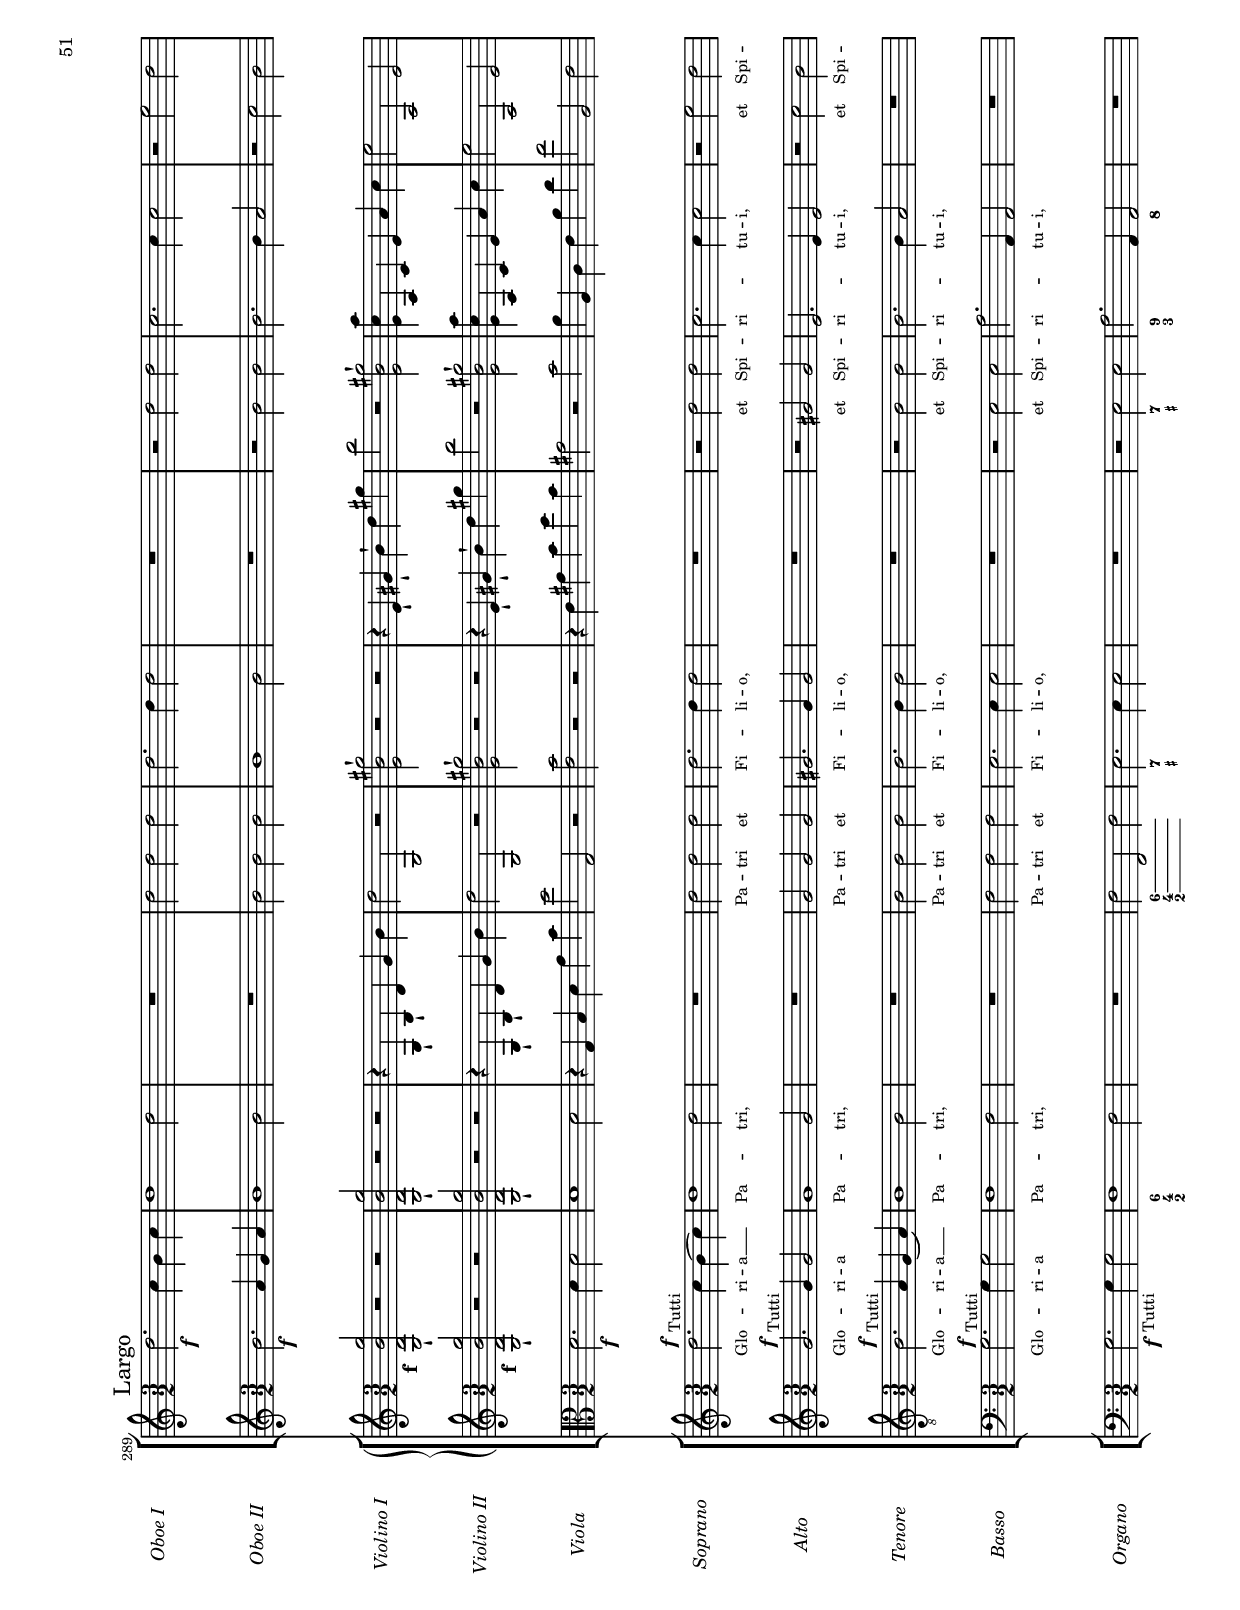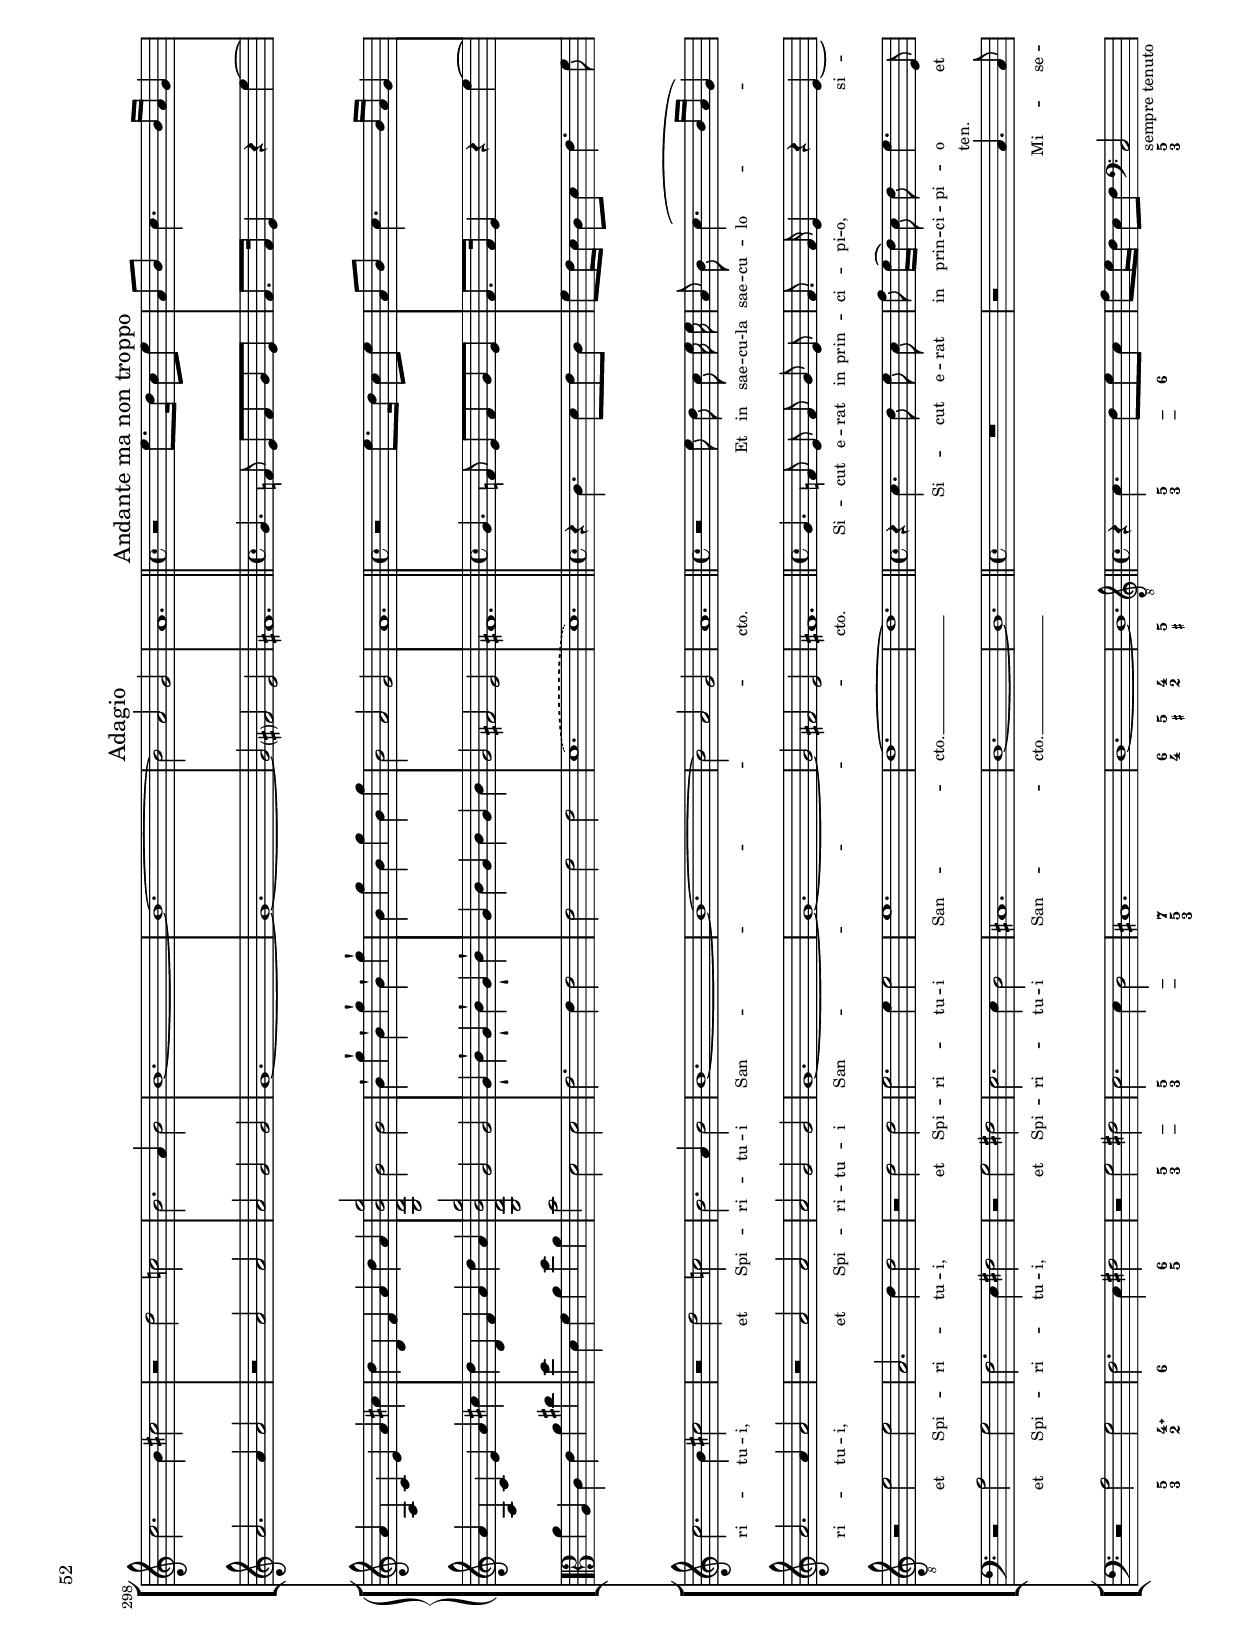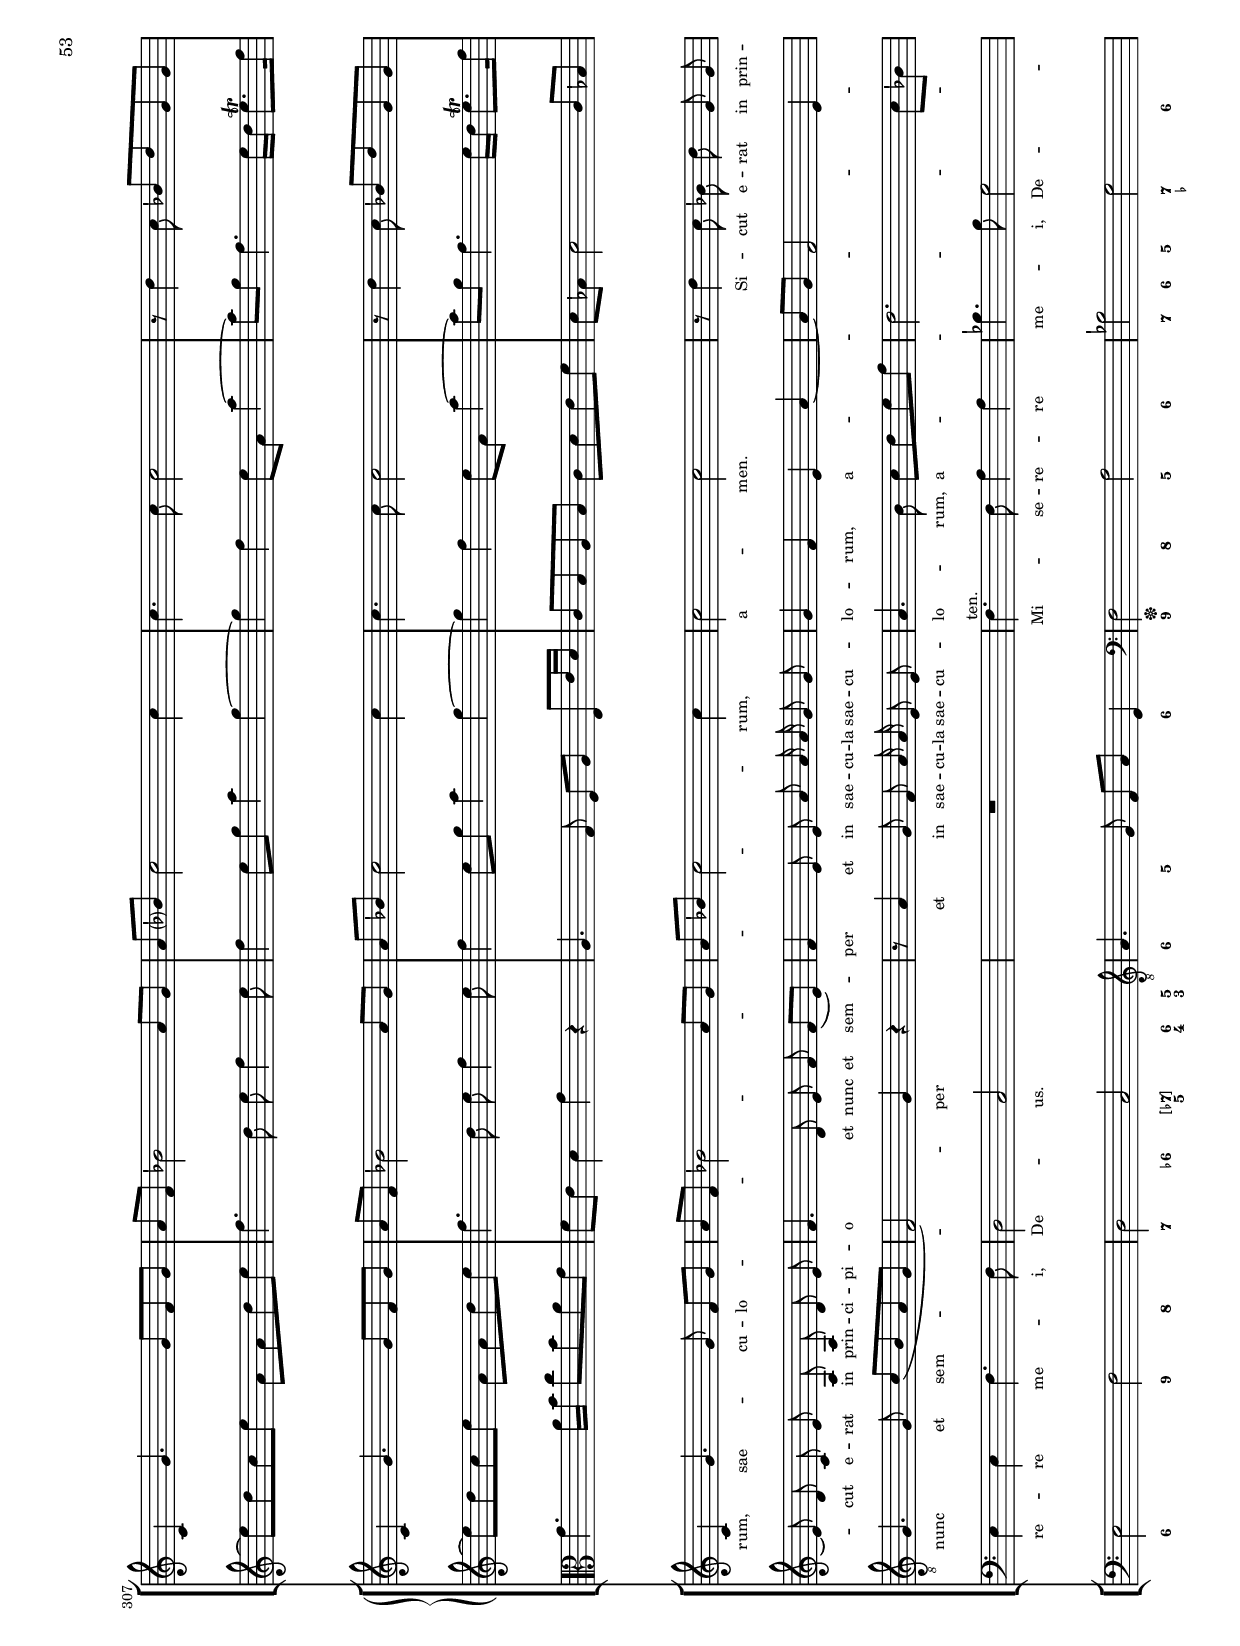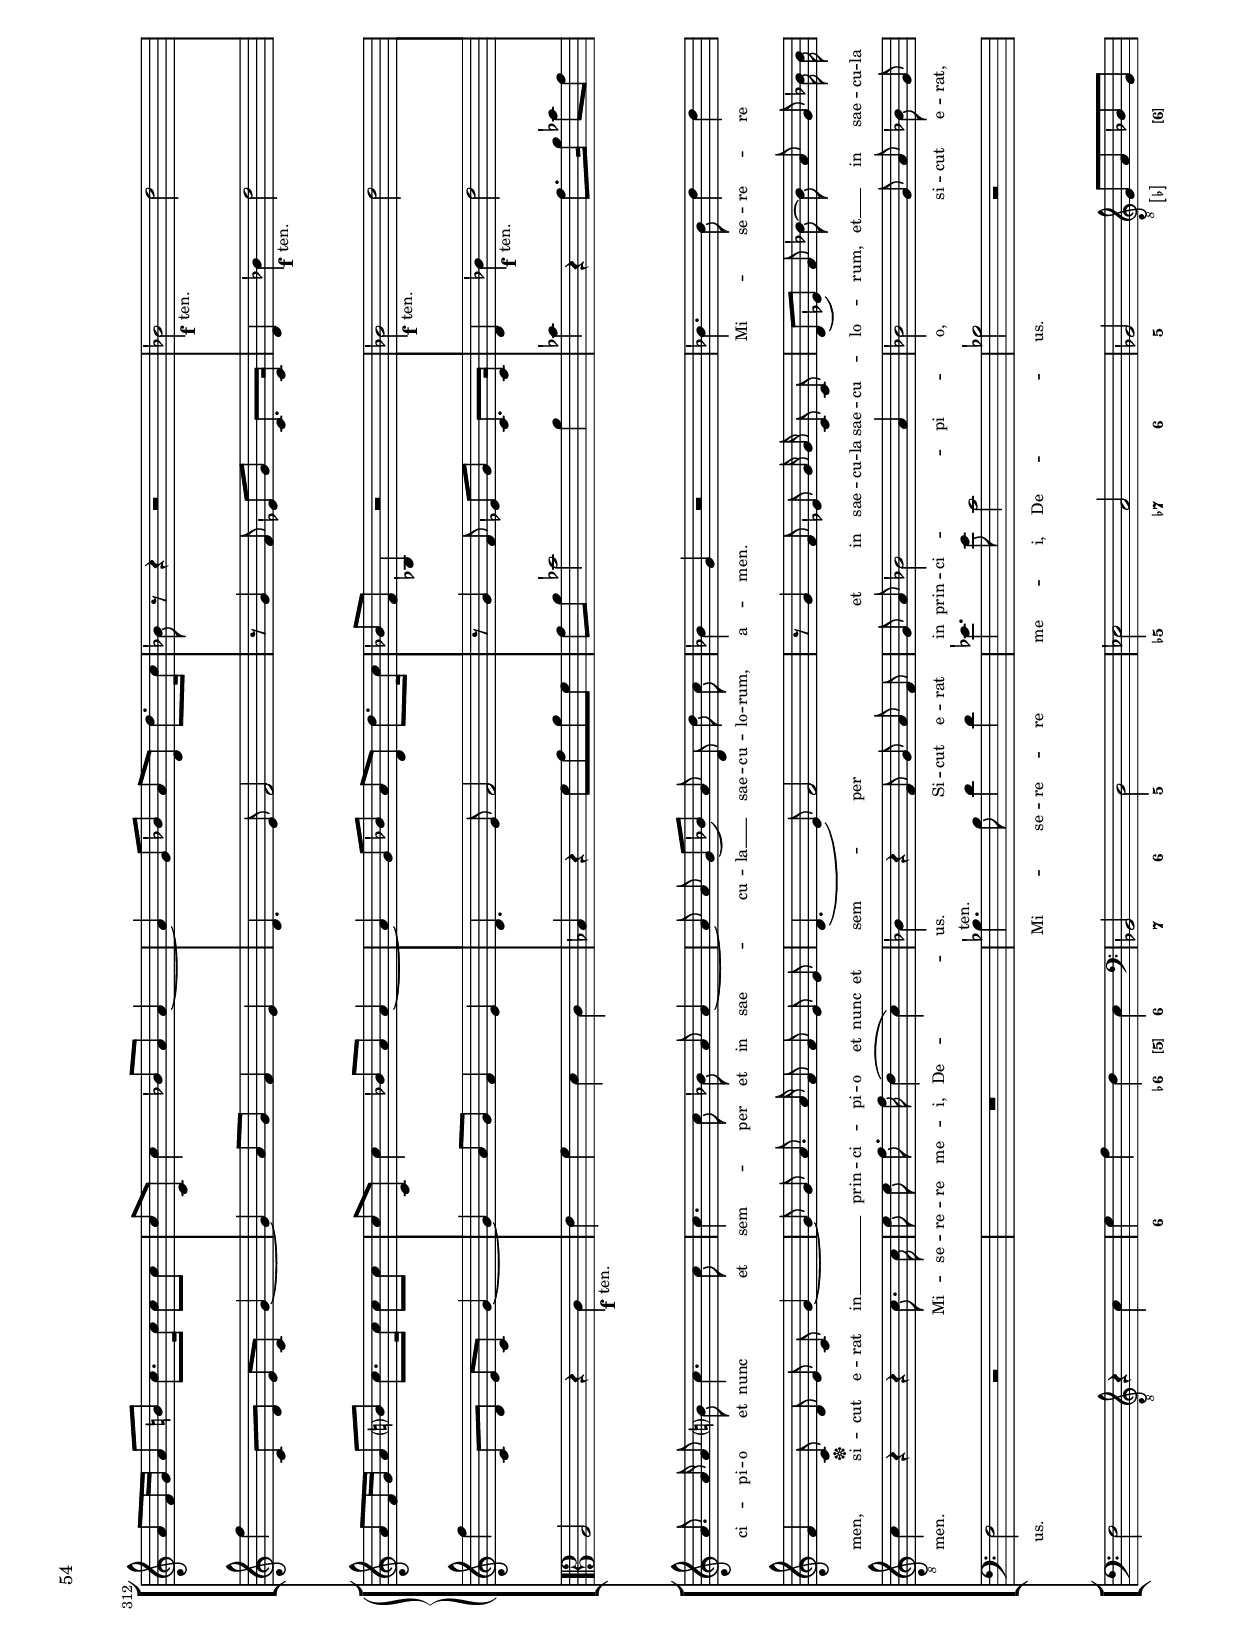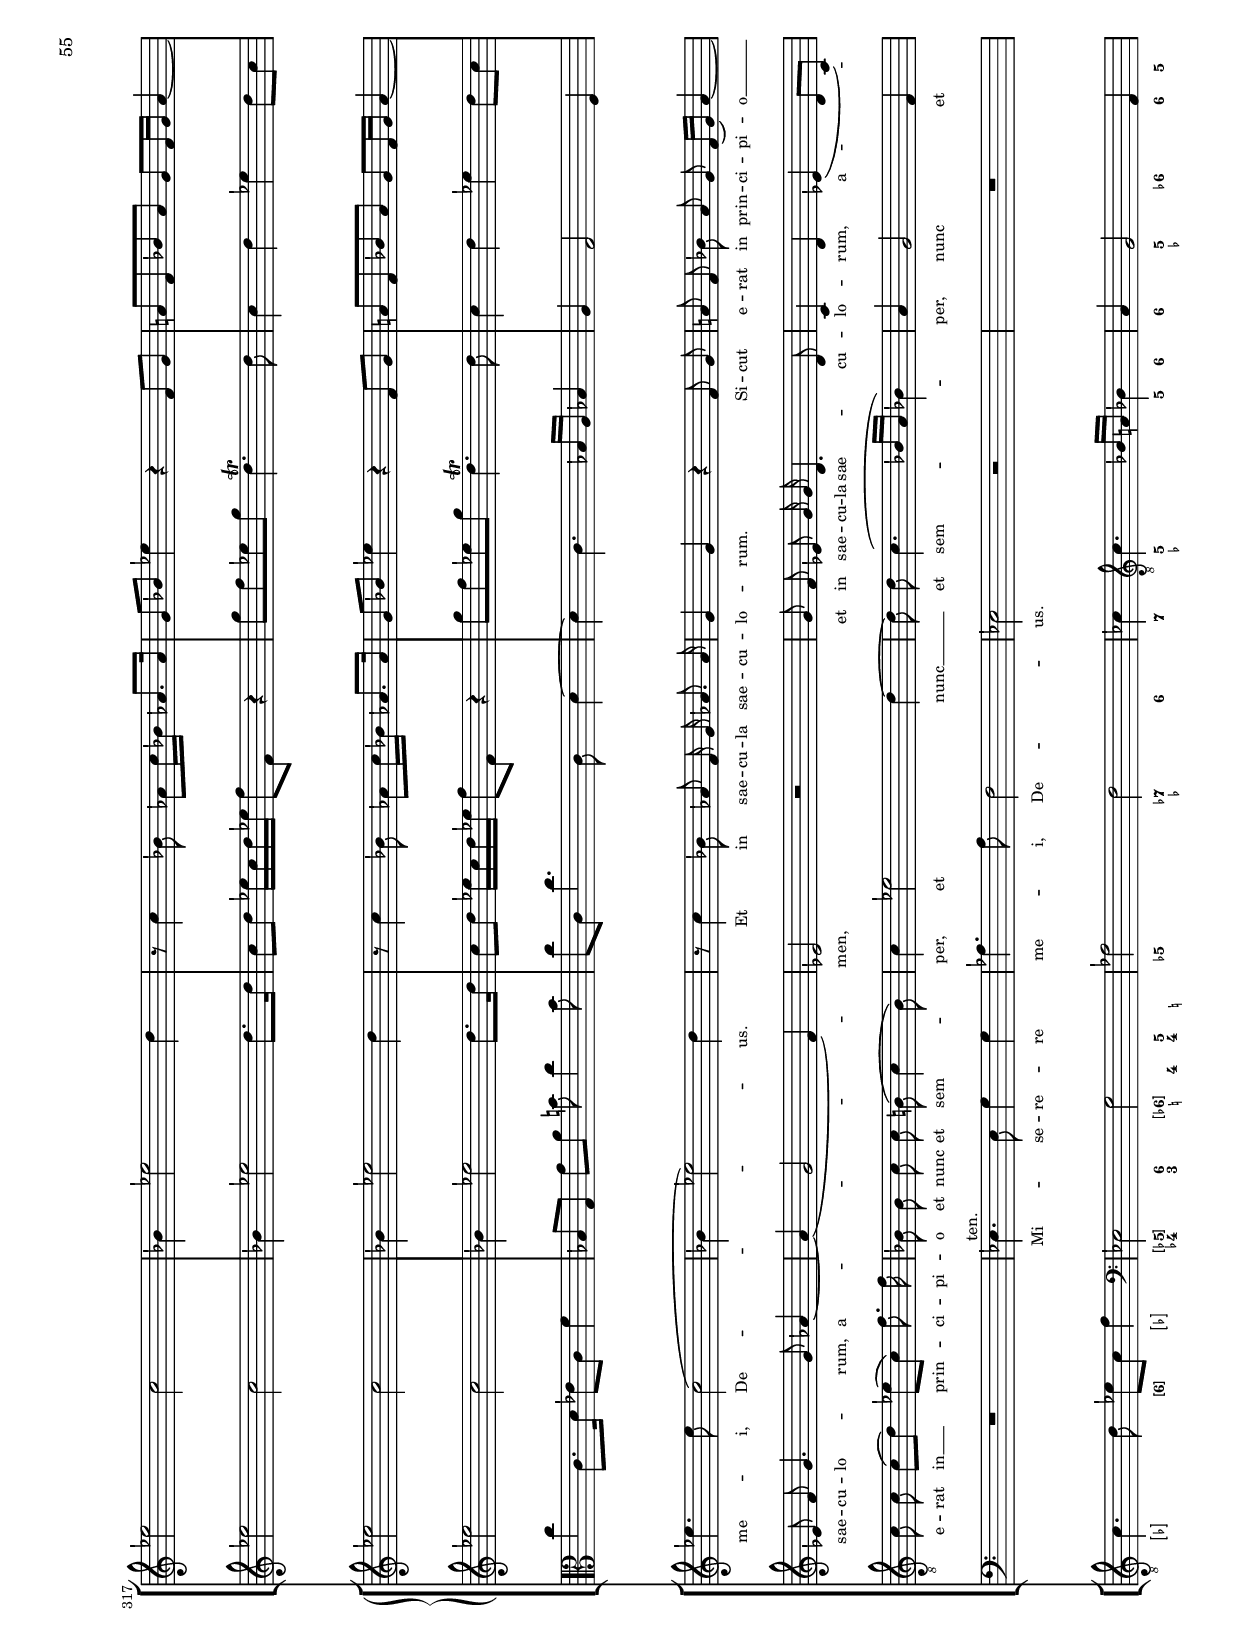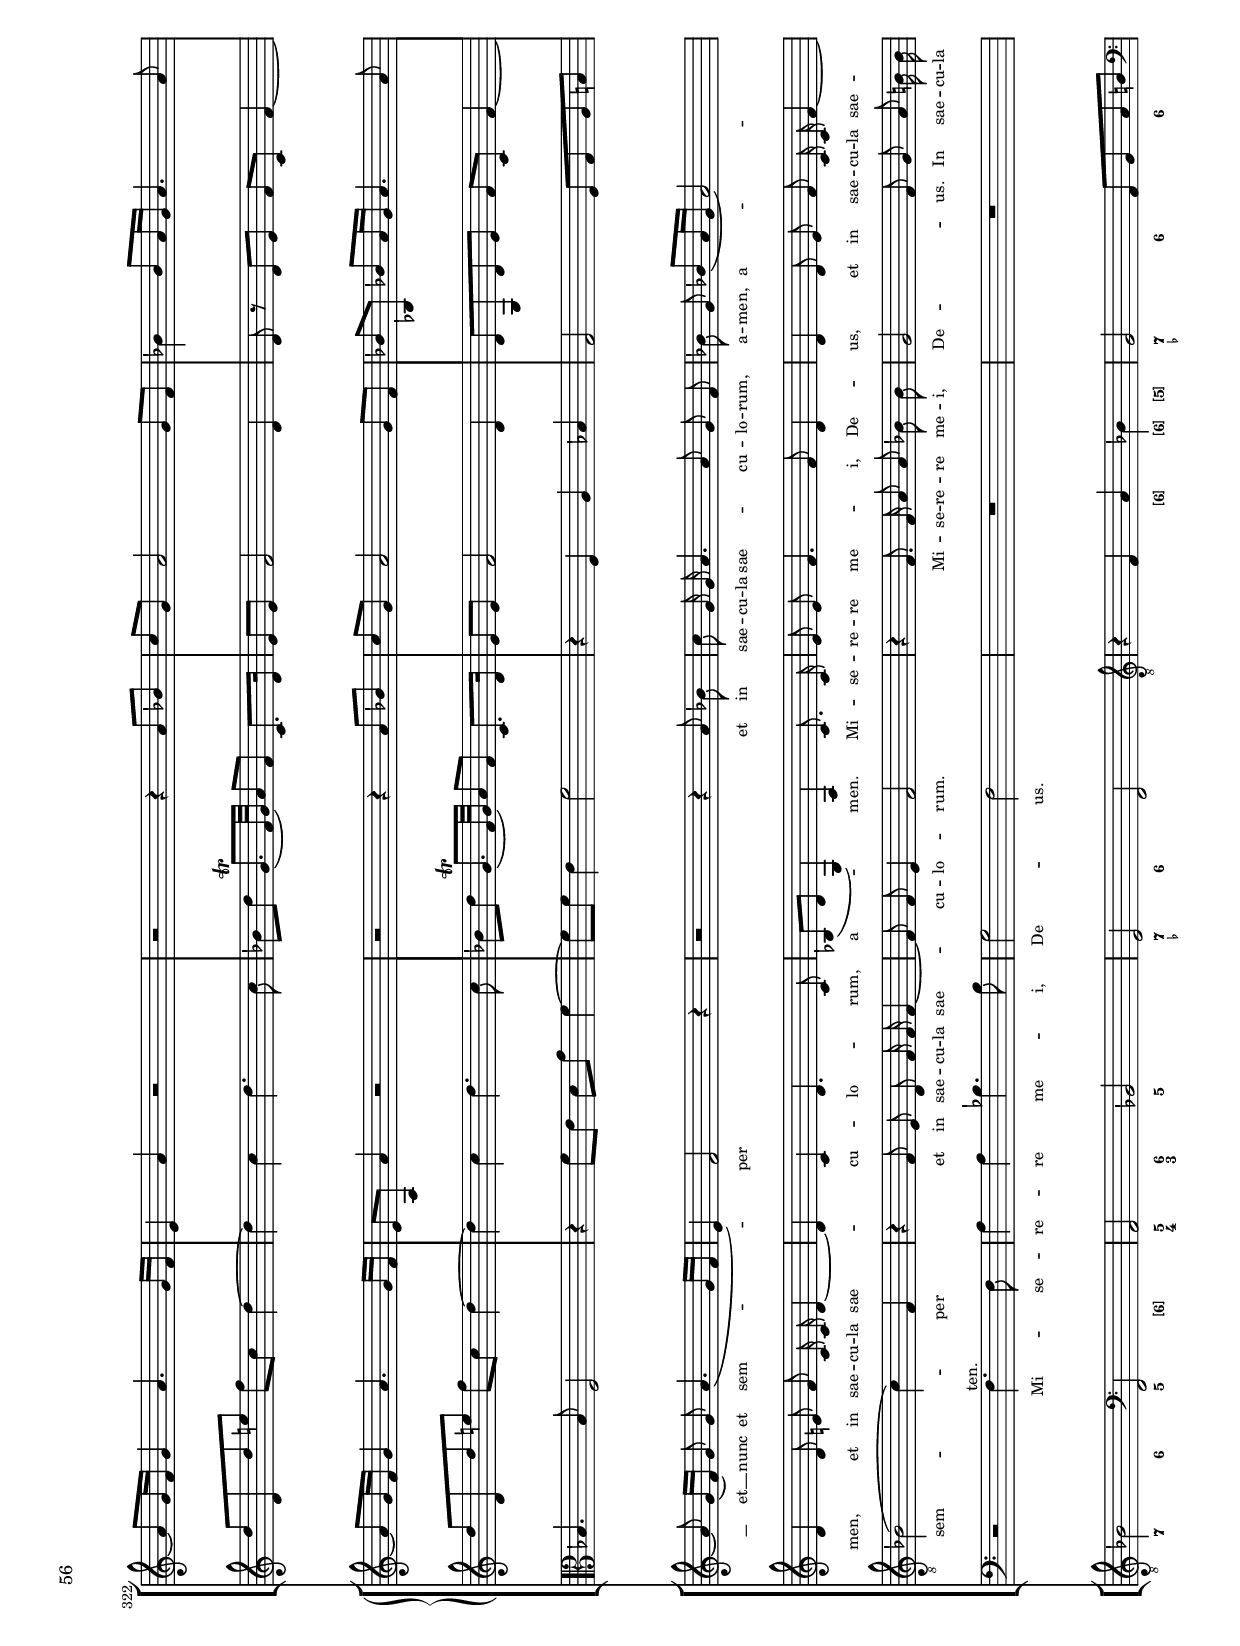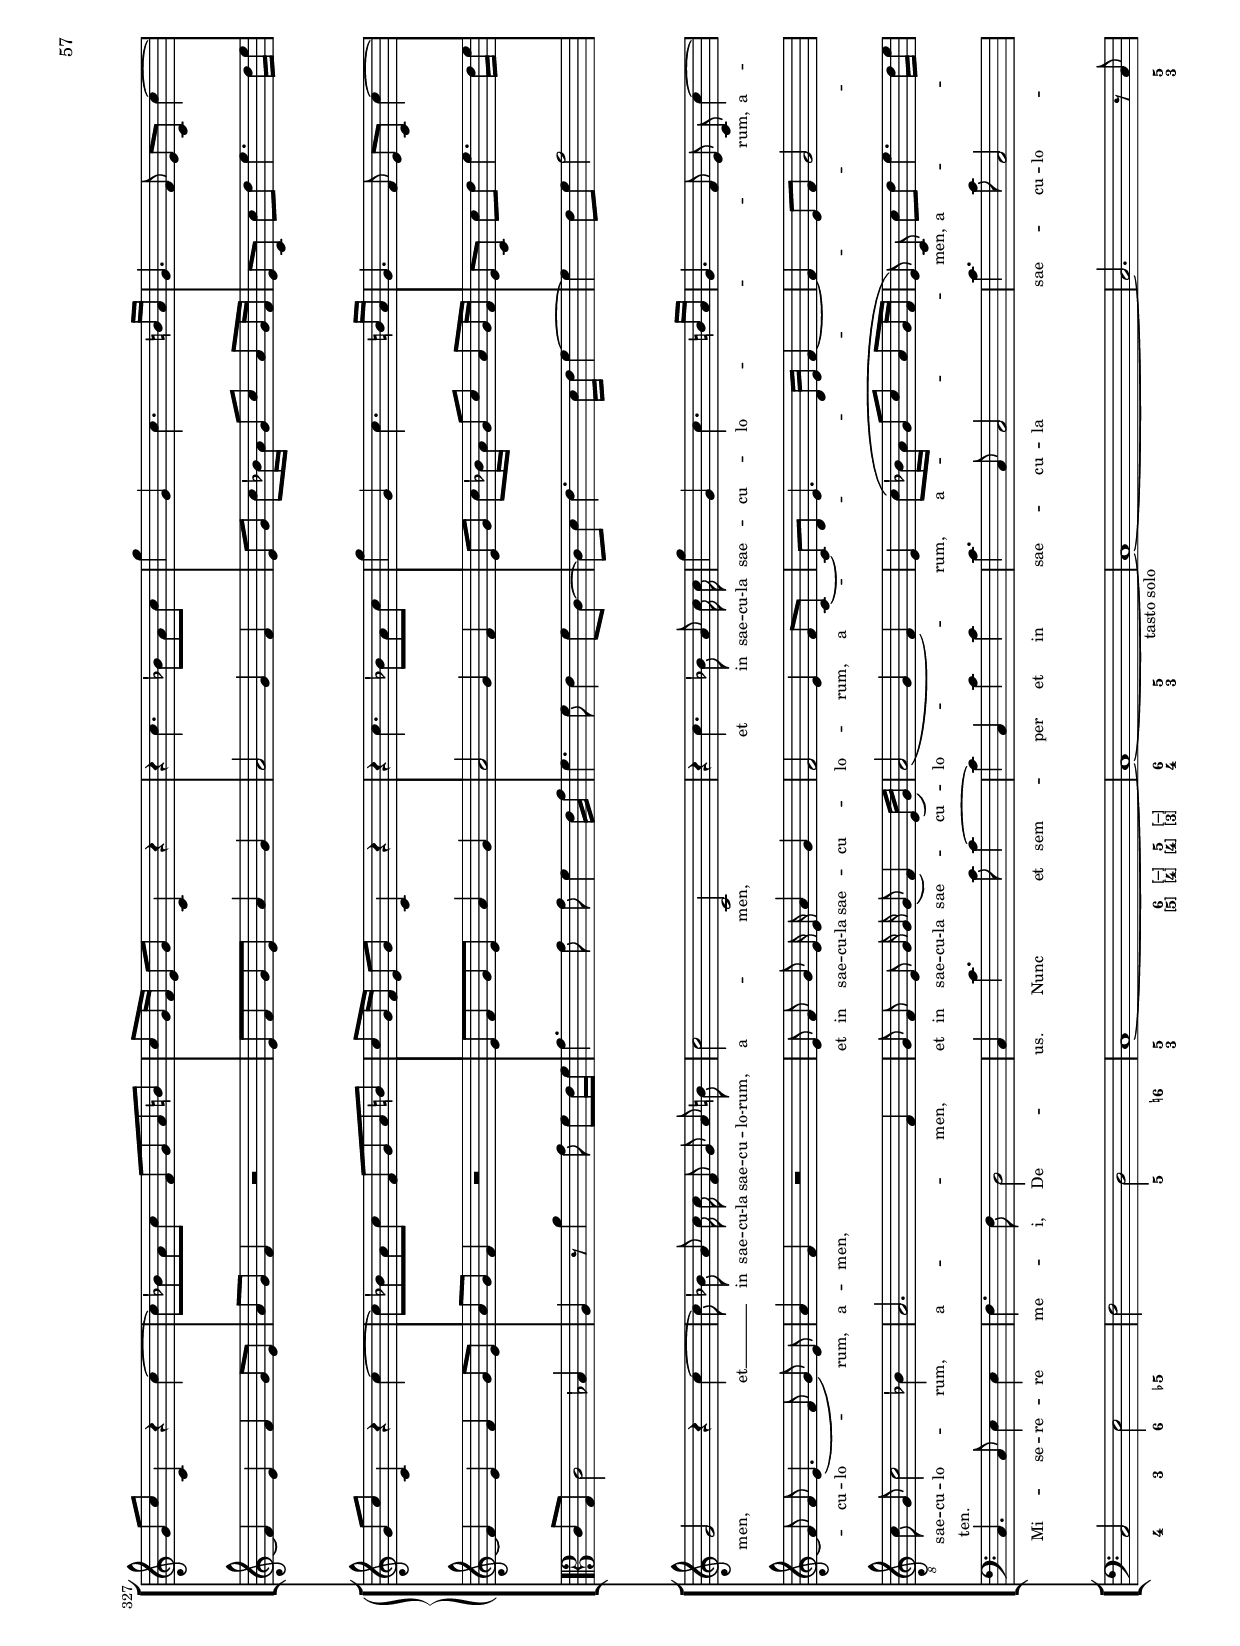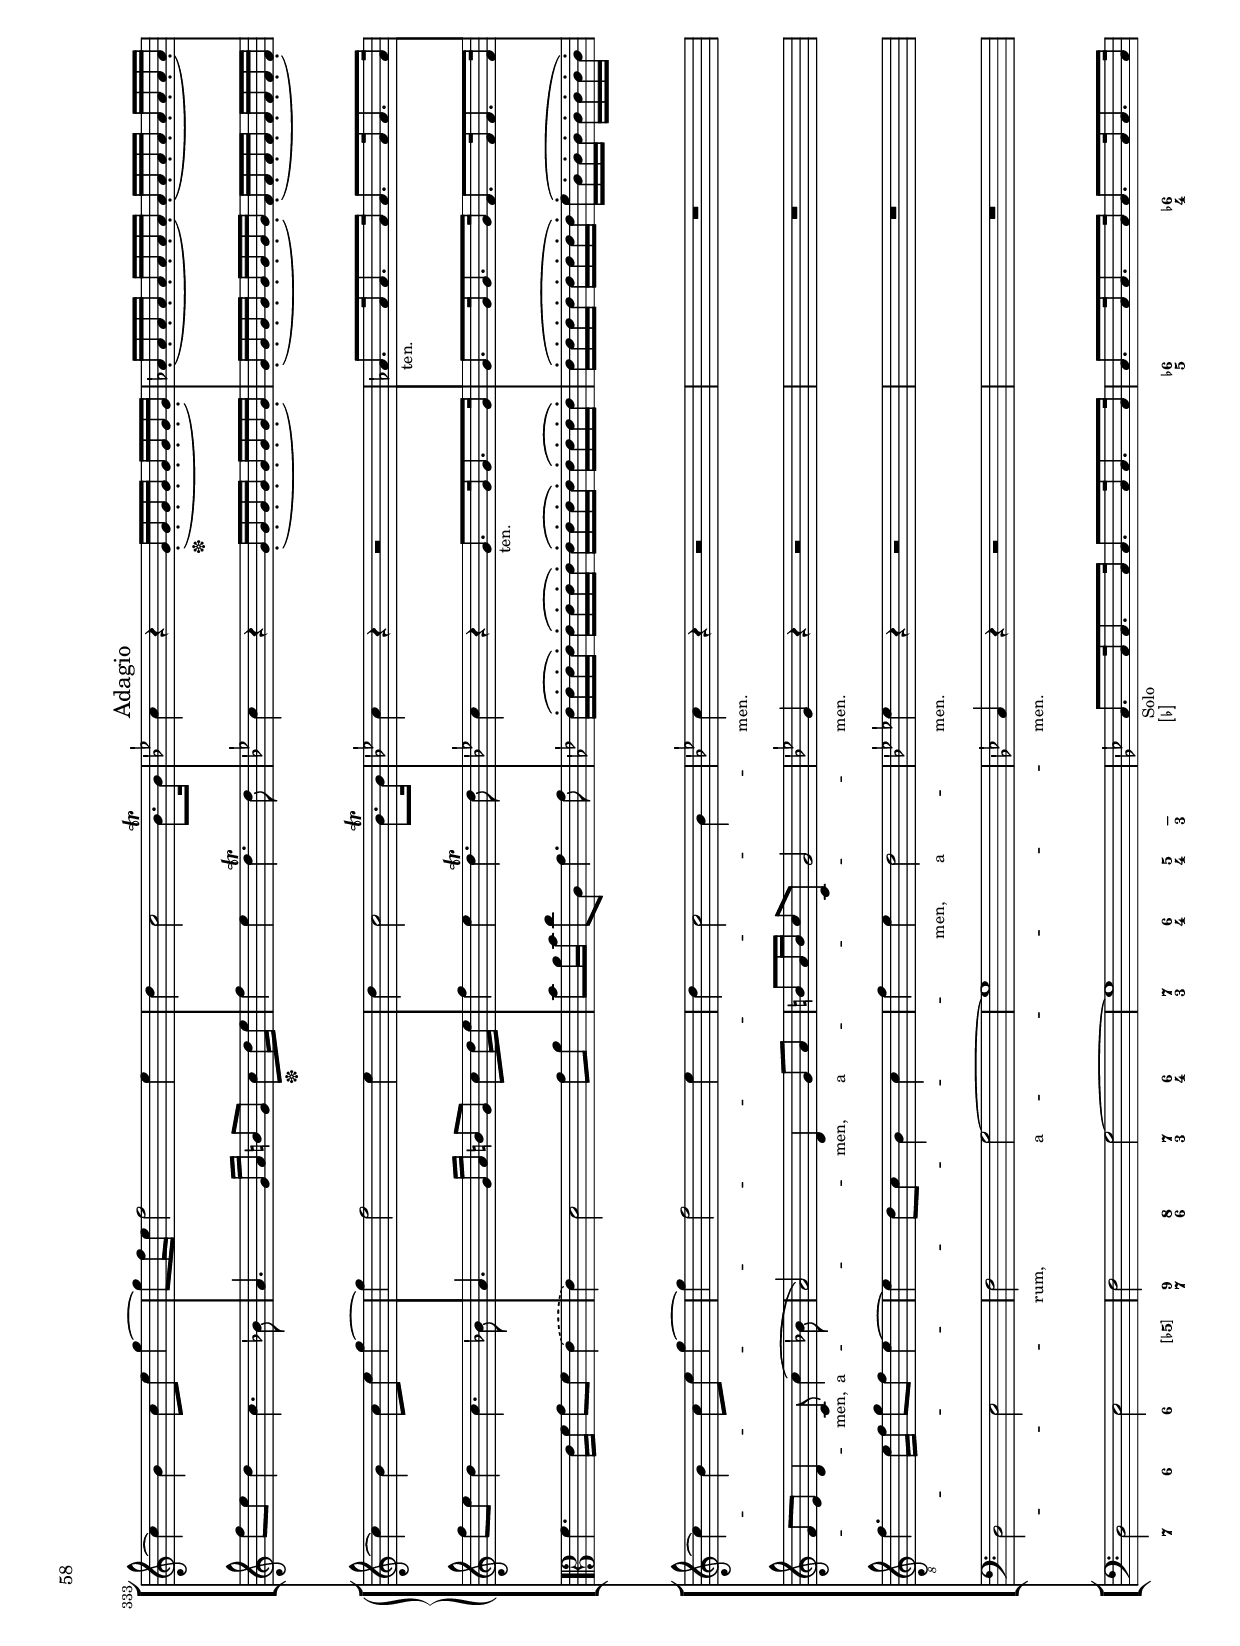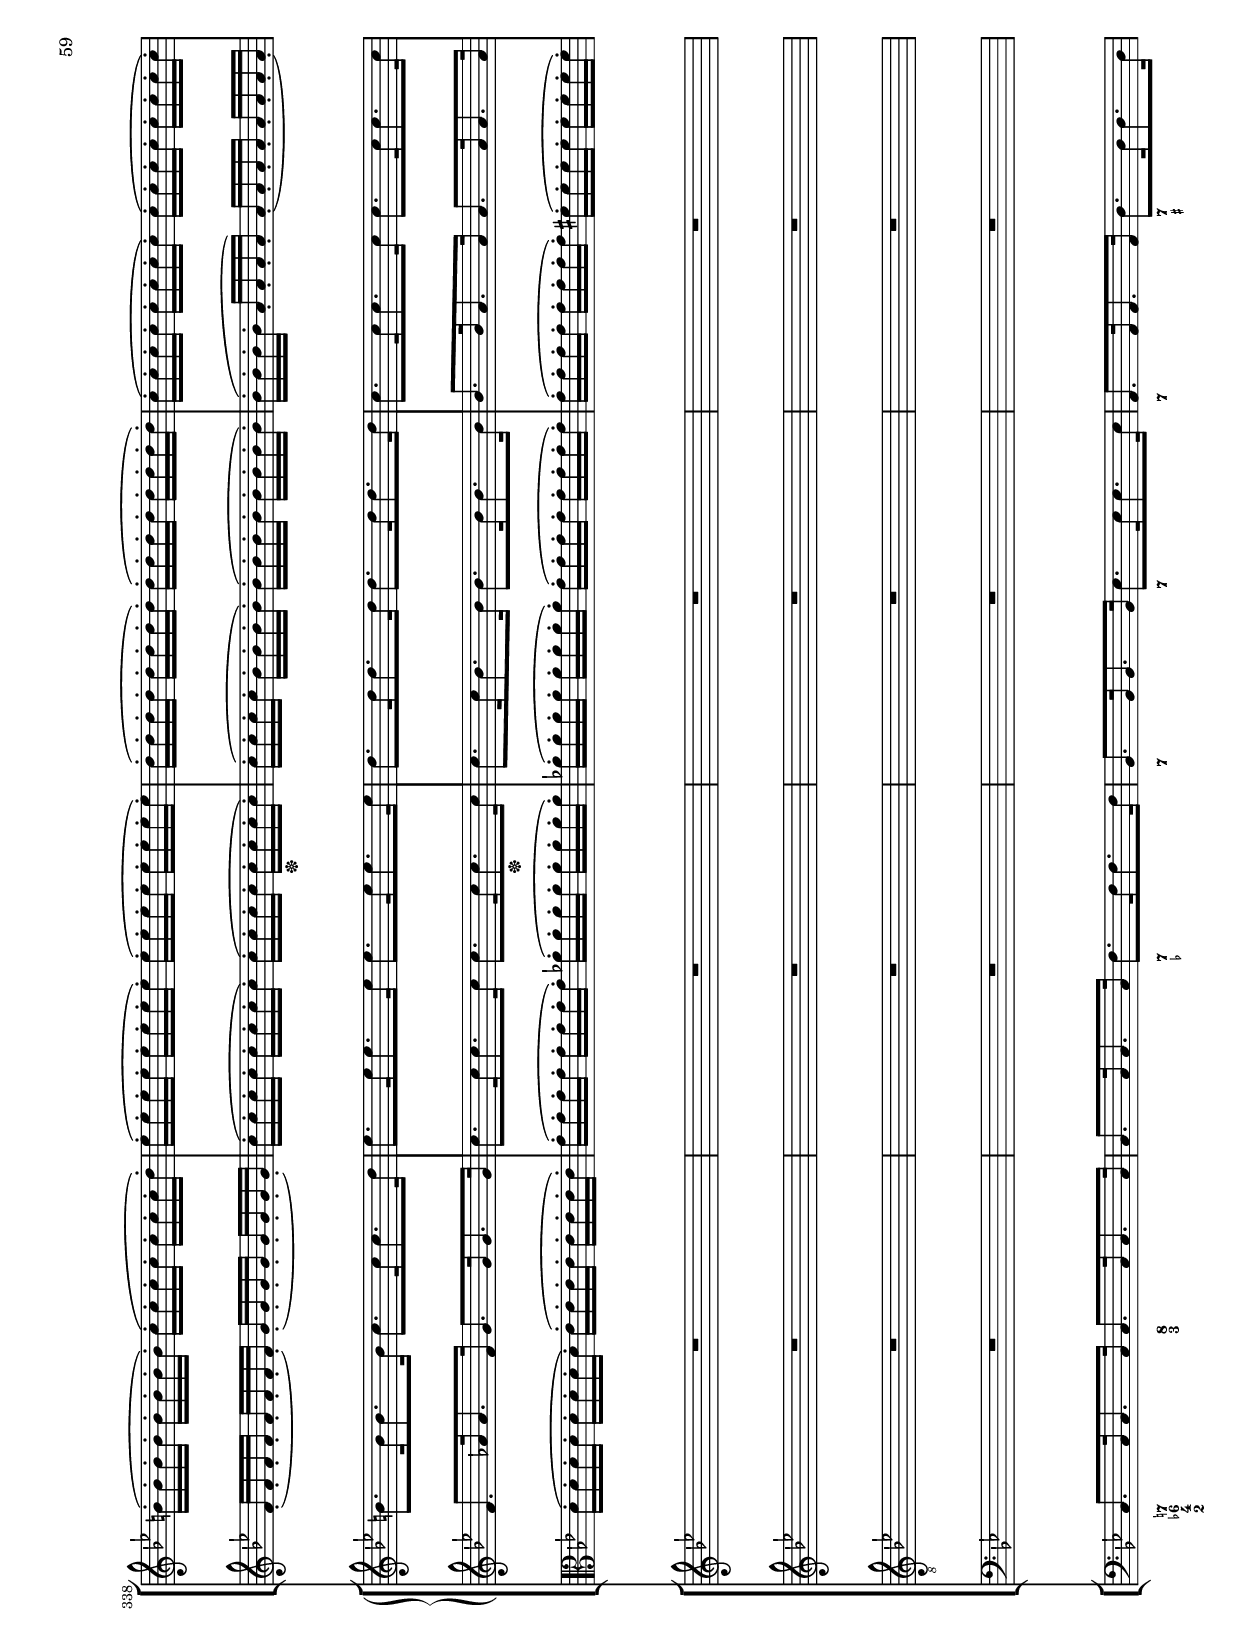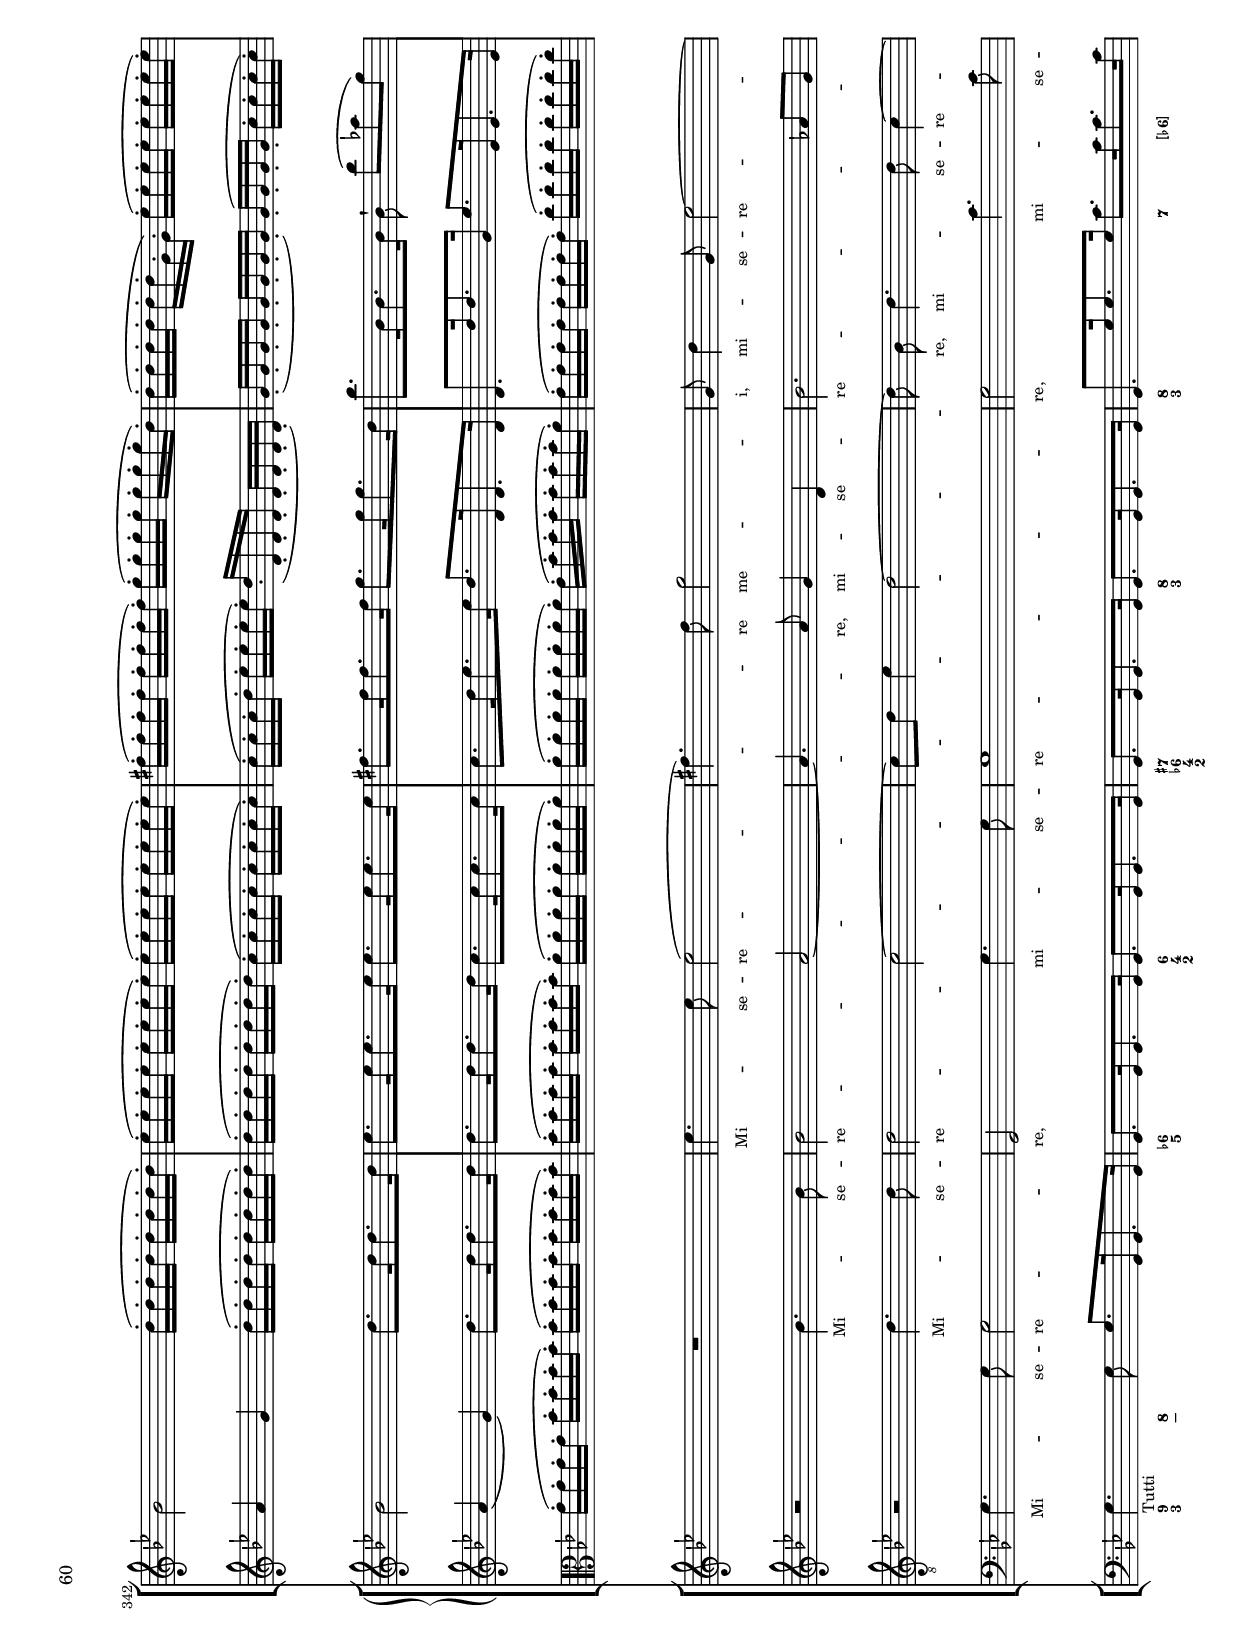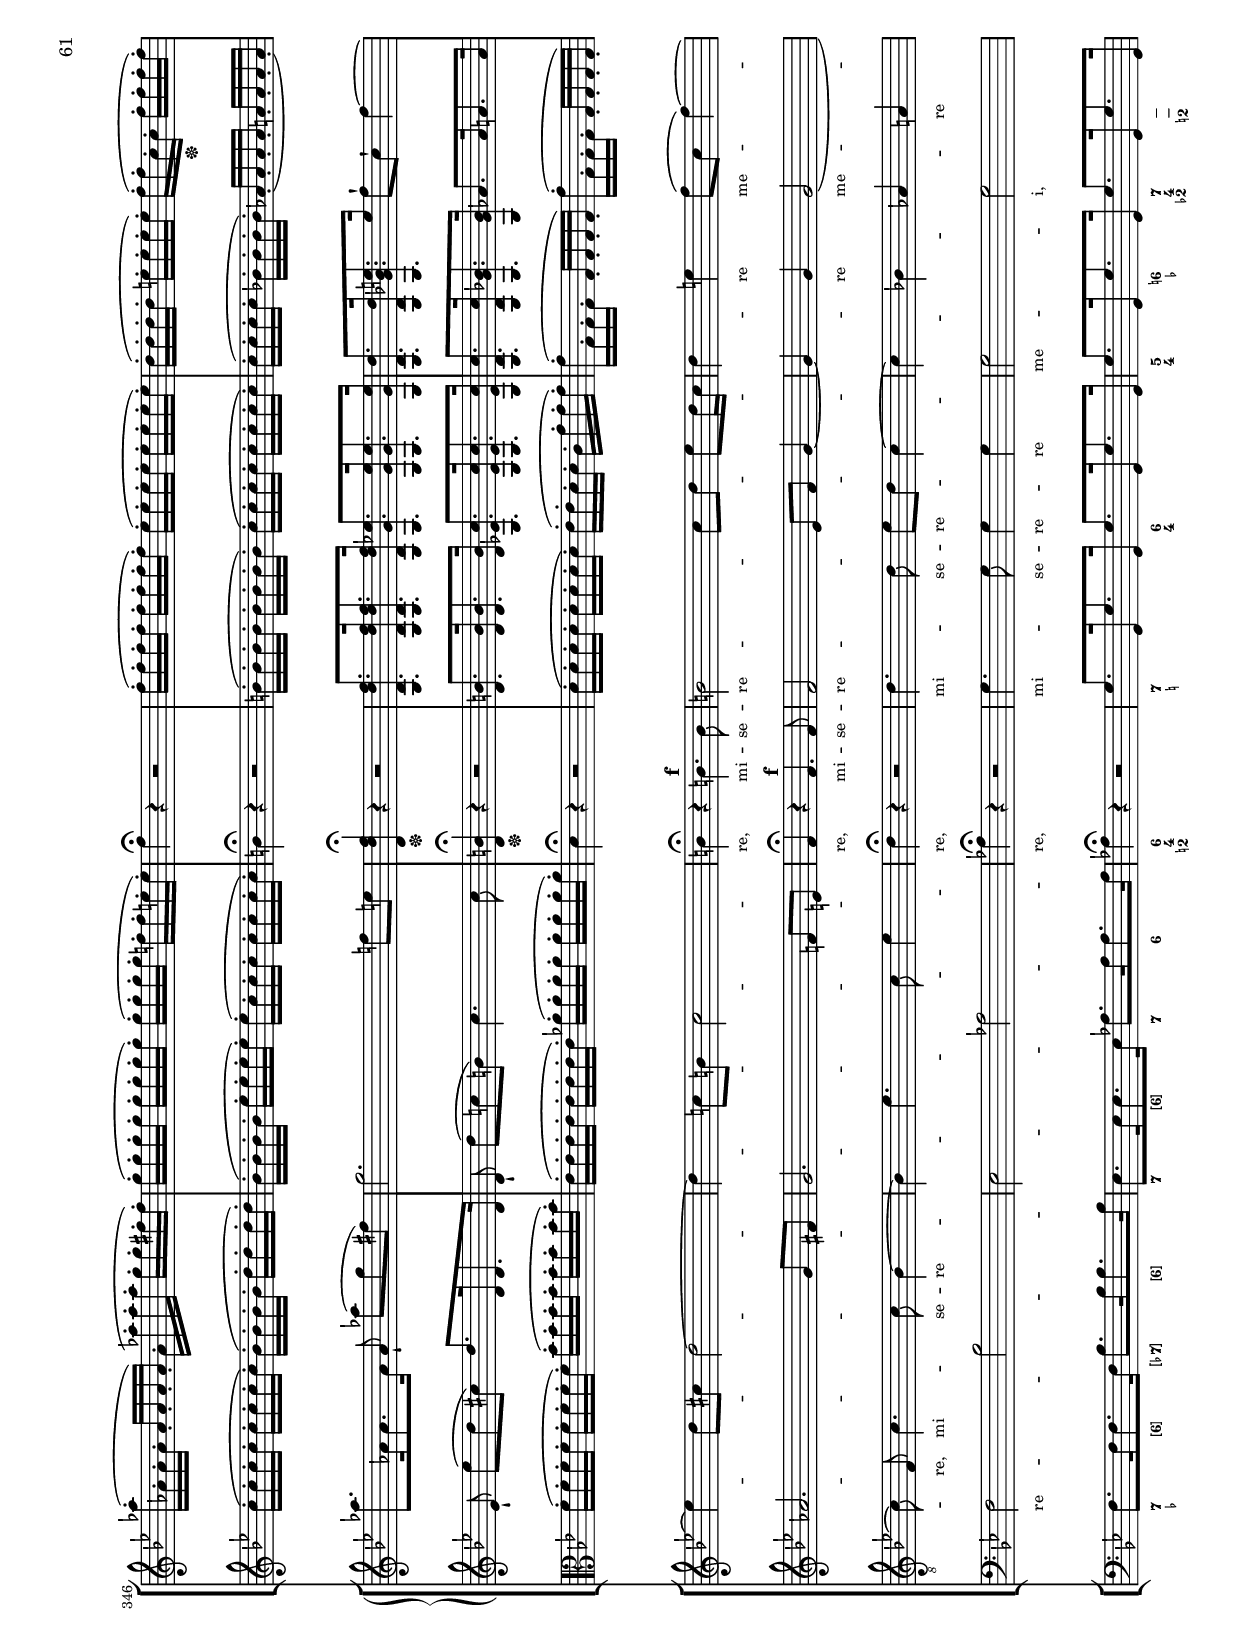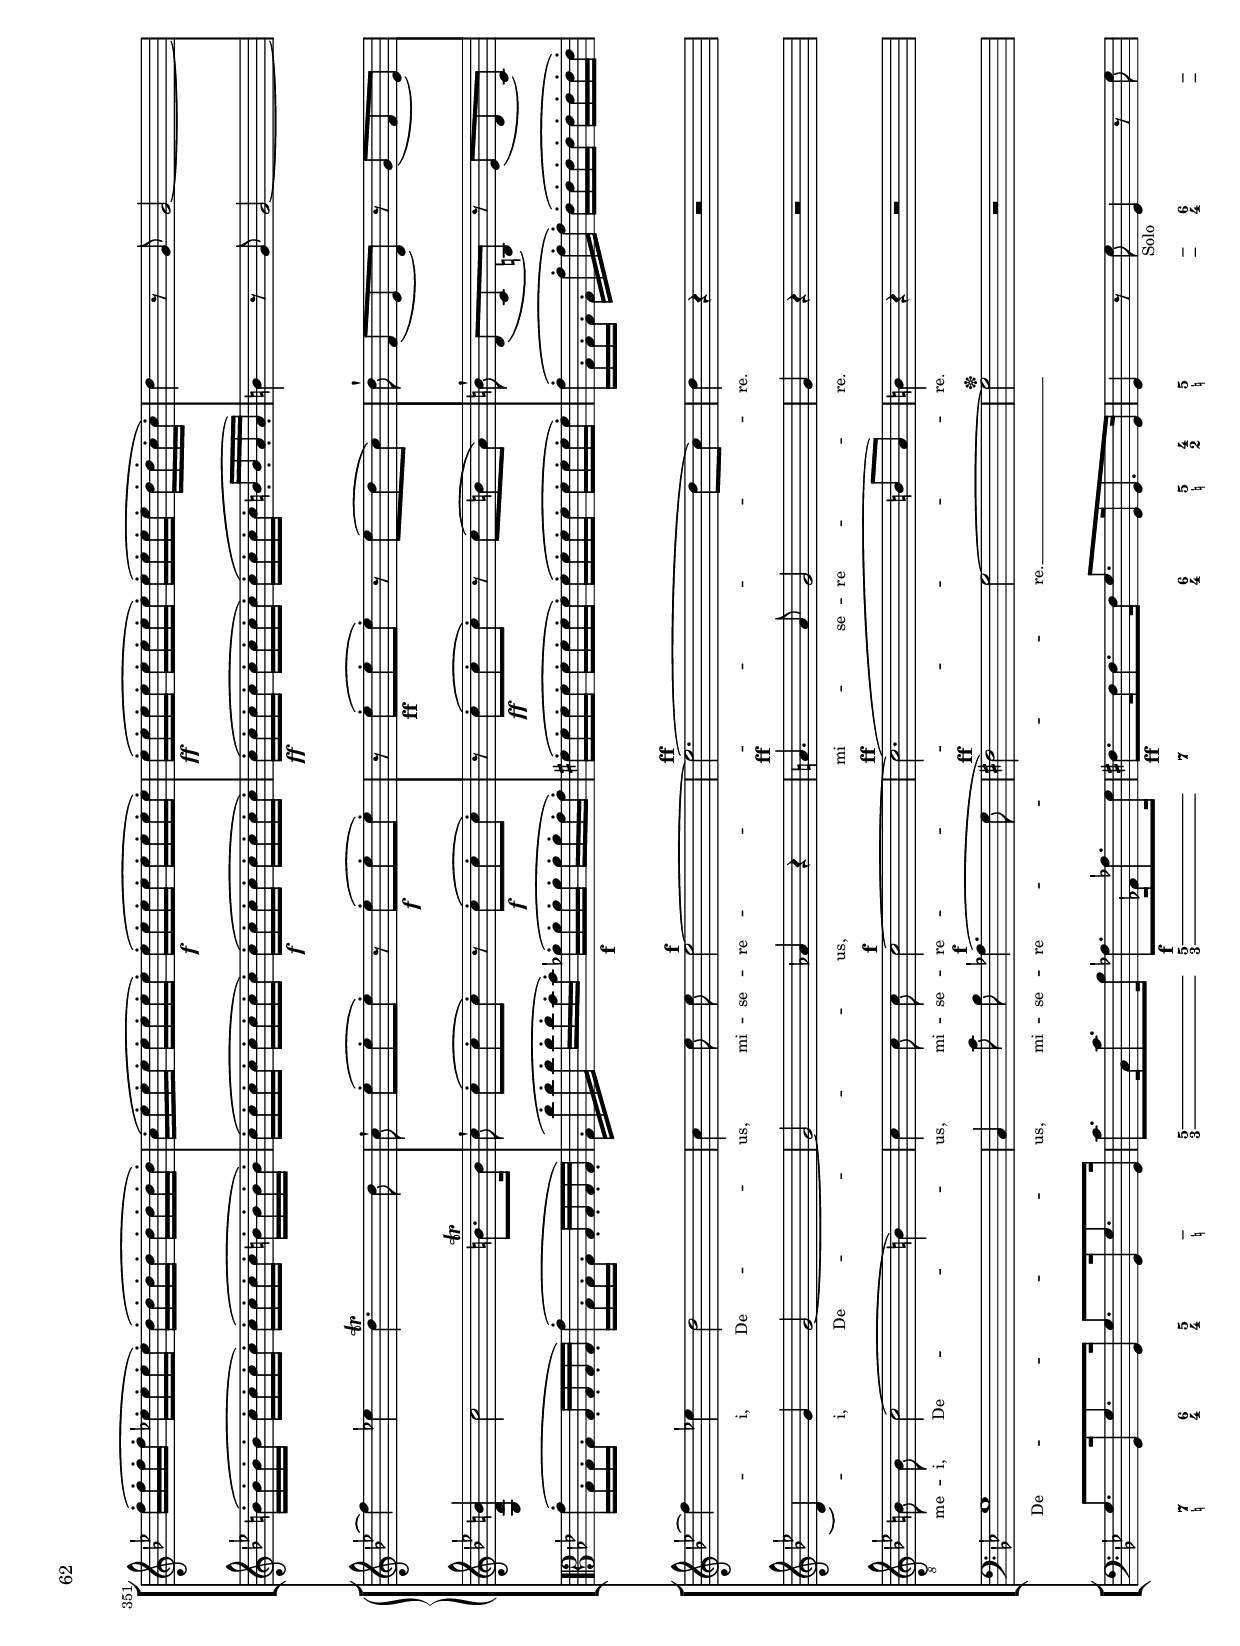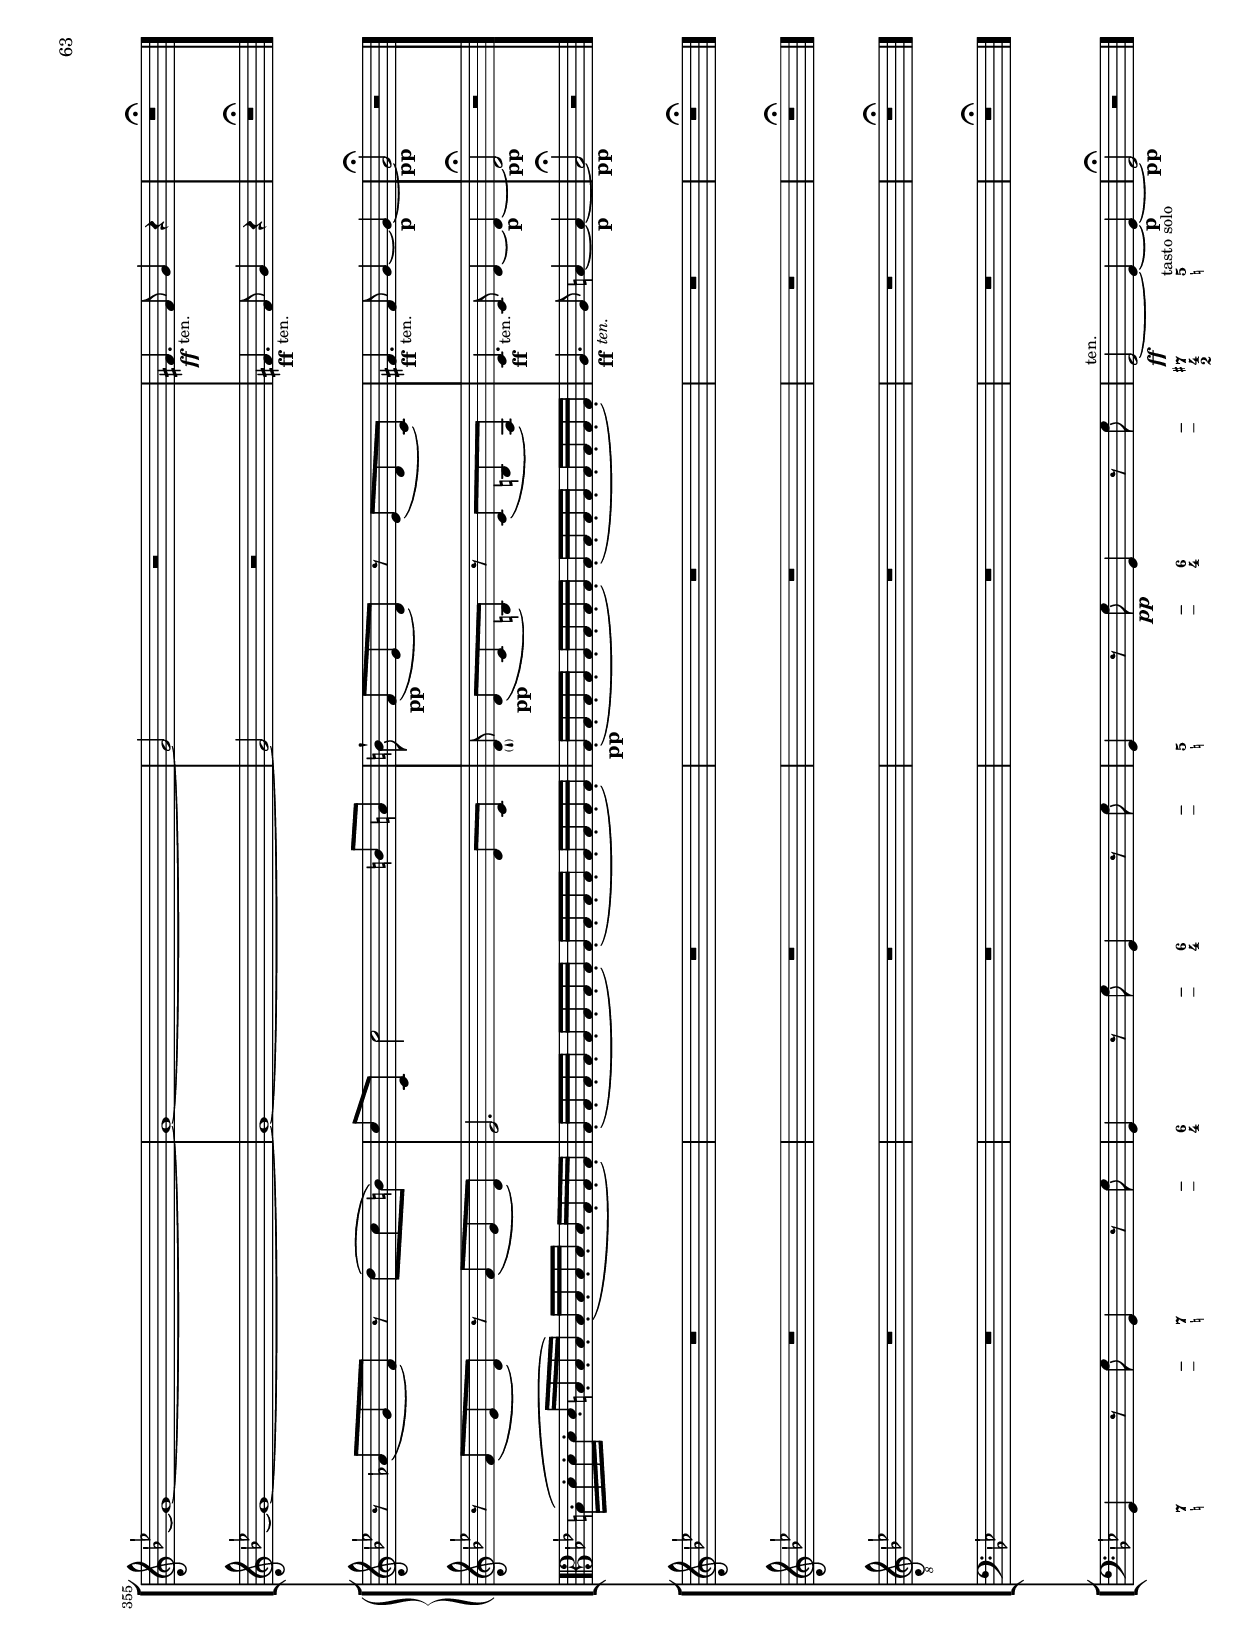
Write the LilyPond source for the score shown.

% (c) 2018 by Wolfgang Skala.
% This file is licensed under the Creative Commons Attribution-NonCommercial-ShareAlike 4.0 International License.
% To view a copy of this license, visit http://creativecommons.org/licenses/by-nc-sa/4.0/.

\version "2.18.0"

\include "../definitions.ly"

\paper { first-page-number = #51 }

#(set-global-staff-size 15.87)

\book {
	\bookpart {
		\paper { systems-per-page = #1 }
		\score {
			<<
				\new StaffGroup <<
					\new Staff {
						\set Staff.instrumentName = "Oboe I"
						\GloriaPatriIIOboeI
					}
					\new Staff {
						\set Staff.instrumentName = "Oboe II"
						\GloriaPatriIIOboeII
					}
				>>
				\new StaffGroup <<
					\new GrandStaff <<
						\new Staff {
							\set Staff.instrumentName = "Violino I"
							\GloriaPatriIIViolinoI
						}
						\new Staff {
							\set Staff.instrumentName = "Violino II"
							\GloriaPatriIIViolinoII
						}
					>>
					\new Staff {
						\set Staff.instrumentName = "Viola"
						\GloriaPatriIIViola
					}
				>>
				\new ChoirStaff <<
					\new Staff {
						\set Staff.instrumentName = "Soprano"
						\new Voice = "Soprano" { \dynamicUp \GloriaPatriIISopranoNotes }
					}
					\new Lyrics \lyricsto Soprano \GloriaPatriIISopranoLyrics
					\new Staff {
						\set Staff.instrumentName = "Alto"
						\new Voice = "Alto" { \dynamicUp \GloriaPatriIIAltoNotes }
					}
					\new Lyrics \lyricsto Alto \GloriaPatriIIAltoLyrics
					
					\new Staff {
						\set Staff.instrumentName = "Tenore"
						\new Voice = "Tenore" { \dynamicUp \GloriaPatriIITenoreNotes }
					}
					\new Lyrics \lyricsto Tenore \GloriaPatriIITenoreLyrics
					
					\new Staff {
						\set Staff.instrumentName = "Basso"
						\new Voice = "Basso" { \dynamicUp \GloriaPatriIIBassoNotes }
					}
					\new Lyrics \lyricsto Basso \GloriaPatriIIBassoLyrics
				>>
				\new StaffGroup <<
					\new Staff {
						\set Staff.instrumentName = "Organo"
						\GloriaPatriIIOrgano
					}
				>>
				\new FiguredBass {
					\GloriaPatriIIBassFigures
				}
			>>
			\layout { }
			\midi { \tempo 4 = 90 }
		}
	}
}